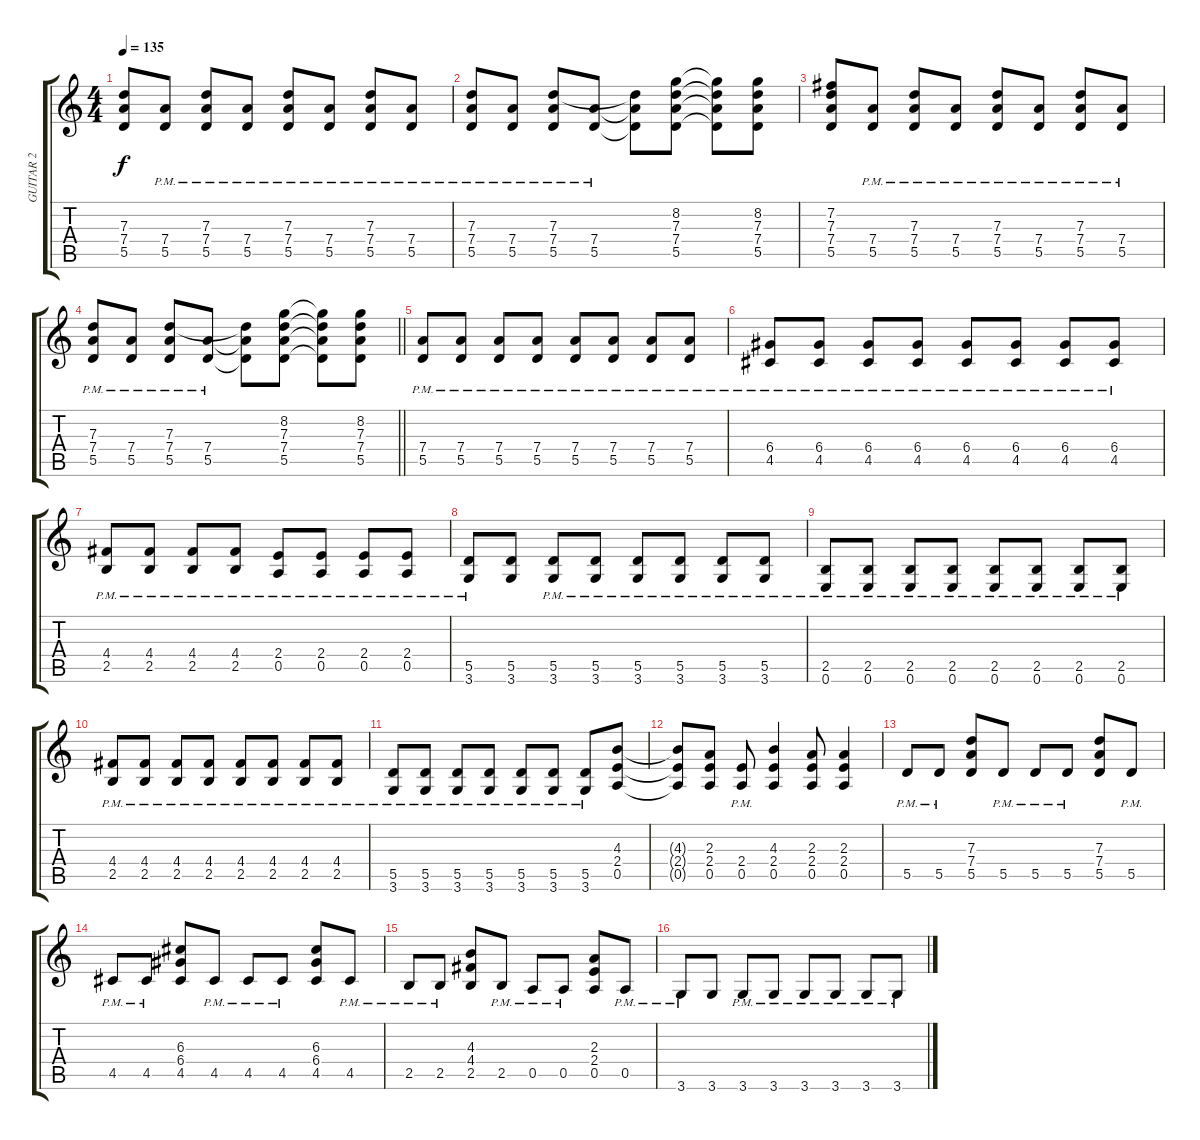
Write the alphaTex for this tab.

\track ("GUITAR 2" "GUITAR 2") {instrument overdrivenguitar}
\staff {score tabs}
\tuning (E4 B3 G3 D3 A2 E2) {hide}
\ts (4 4)
\tempo 135
\clef g2
\ks c
(7.3 7.4 5.5).8{dy f} (7.4{pm} 5.5{pm}).8 (7.3{pm} 7.4{pm} 5.5{pm}).8 (7.4{pm} 5.5{pm}).8 (7.3{pm} 7.4{pm} 5.5{pm}).8 (7.4{pm} 5.5{pm}).8 (7.3{pm} 7.4{pm} 5.5{pm}).8 (7.4{pm} 5.5{pm}).8 |
(7.3{pm} 7.4{pm} 5.5{pm}).8 (7.4{pm} 5.5{pm}).8 (7.3{pm} 7.4{pm} 5.5{pm}).8 (7.4{pm} 5.5{pm}).8 (7.3{t} 7.4{t} 5.5{t}).8 (8.2 7.3 7.4 5.5).8 (8.2{t} 7.3{t} 7.4{t} 5.5{t}).8 (8.2 7.3 7.4 5.5).8 |
(7.2 7.3 7.4 5.5).8 (7.4{pm} 5.5{pm}).8 (7.3{pm} 7.4{pm} 5.5{pm}).8 (7.4{pm} 5.5{pm}).8 (7.3{pm} 7.4{pm} 5.5{pm}).8 (7.4{pm} 5.5{pm}).8 (7.3{pm} 7.4{pm} 5.5{pm}).8 (7.4{pm} 5.5{pm}).8 |
\barLineRight lightlight
(7.3{pm} 7.4{pm} 5.5{pm}).8 (7.4{pm} 5.5{pm}).8 (7.3{pm} 7.4{pm} 5.5{pm}).8 (7.4{pm} 5.5{pm}).8 (7.3{t} 7.4{t} 5.5{t}).8 (8.2 7.3 7.4 5.5).8 (8.2{t} 7.3{t} 7.4{t} 5.5{t}).8 (8.2 7.3 7.4 5.5).8 |
(7.4{pm} 5.5{pm}).8 (7.4{pm} 5.5{pm}).8 (7.4{pm} 5.5{pm}).8 (7.4{pm} 5.5{pm}).8 (7.4{pm} 5.5{pm}).8 (7.4{pm} 5.5{pm}).8 (7.4{pm} 5.5{pm}).8 (7.4{pm} 5.5{pm}).8 |
(6.4{pm} 4.5{pm}).8 (6.4{pm} 4.5{pm}).8 (6.4{pm} 4.5{pm}).8 (6.4{pm} 4.5{pm}).8 (6.4{pm} 4.5{pm}).8 (6.4{pm} 4.5{pm}).8 (6.4{pm} 4.5{pm}).8 (6.4{pm} 4.5{pm}).8 |
(4.4{pm} 2.5{pm}).8 (4.4{pm} 2.5{pm}).8 (4.4{pm} 2.5{pm}).8 (4.4{pm} 2.5{pm}).8 (2.4{pm} 0.5{pm}).8 (2.4{pm} 0.5{pm}).8 (2.4{pm} 0.5{pm}).8 (2.4{pm} 0.5{pm}).8 |
(5.5{pm} 3.6{pm}).8 (5.5 3.6).8 (5.5{pm} 3.6{pm}).8 (5.5{pm} 3.6{pm}).8 (5.5{pm} 3.6{pm}).8 (5.5{pm} 3.6{pm}).8 (5.5{pm} 3.6{pm}).8 (5.5{pm} 3.6{pm}).8 |
(2.5{pm} 0.6{pm}).8 (2.5{pm} 0.6{pm}).8 (2.5{pm} 0.6{pm}).8 (2.5{pm} 0.6{pm}).8 (2.5{pm} 0.6{pm}).8 (2.5{pm} 0.6{pm}).8 (2.5{pm} 0.6{pm}).8 (2.5{pm} 0.6{pm}).8 |
(4.4{pm} 2.5{pm}).8 (4.4{pm} 2.5{pm}).8 (4.4{pm} 2.5{pm}).8 (4.4{pm} 2.5{pm}).8 (4.4{pm} 2.5{pm}).8 (4.4{pm} 2.5{pm}).8 (4.4{pm} 2.5{pm}).8 (4.4{pm} 2.5{pm}).8 |
(5.5{pm} 3.6{pm}).8 (5.5{pm} 3.6{pm}).8 (5.5{pm} 3.6{pm}).8 (5.5{pm} 3.6{pm}).8 (5.5{pm} 3.6{pm}).8 (5.5{pm} 3.6{pm}).8 (5.5{pm} 3.6{pm}).8 (4.3 2.4 0.5).8 |
(4.3{t} 2.4{t} 0.5{t}).8 (2.3 2.4 0.5).8 (2.4{pm} 0.5{pm}).8 (4.3 2.4 0.5).4 (2.3 2.4 0.5).8 (2.3 2.4 0.5).4 |
5.5{pm}.8 5.5{pm}.8 (7.3 7.4 5.5).8 5.5{pm}.8 5.5{pm}.8 5.5{pm}.8 (7.3 7.4 5.5).8 5.5{pm}.8 |
4.5{pm}.8 4.5{pm}.8 (6.3 6.4 4.5).8 4.5{pm}.8 4.5{pm}.8 4.5{pm}.8 (6.3 6.4 4.5).8 4.5{pm}.8 |
2.5{pm}.8 2.5{pm}.8 (4.3 4.4 2.5).8 2.5{pm}.8 0.5{pm}.8 0.5{pm}.8 (2.3 2.4 0.5).8 0.5{pm}.8 |
3.6{pm}.8 3.6.8 3.6{pm}.8 3.6{pm}.8 3.6{pm}.8 3.6{pm}.8 3.6{pm}.8 3.6{pm}.8
